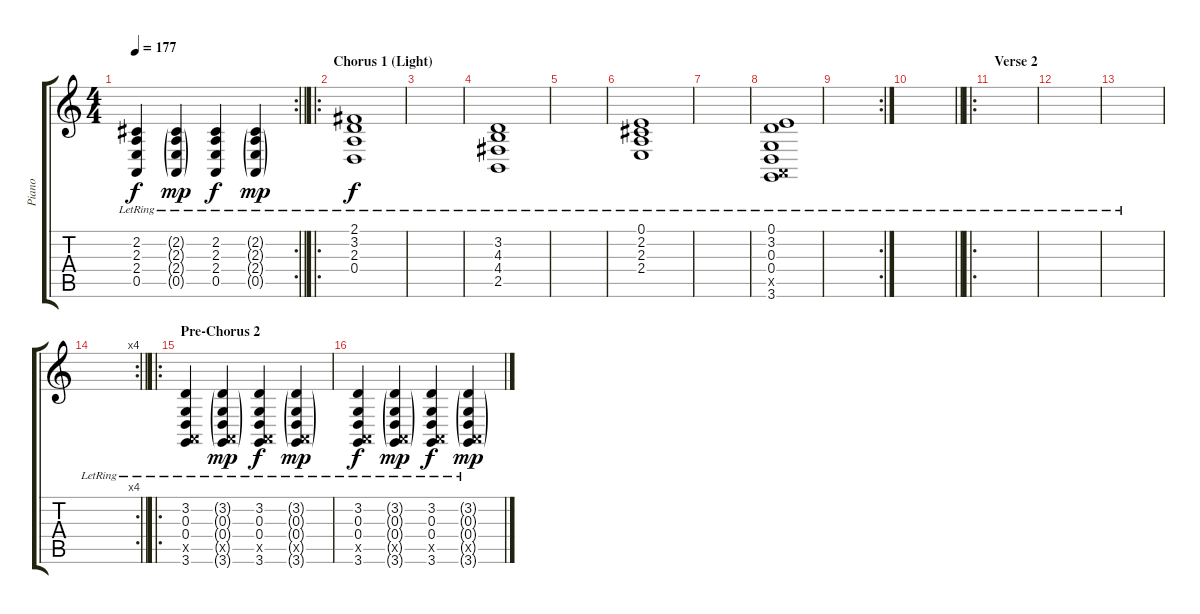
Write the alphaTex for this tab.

\track ("Piano" "Piano") {instrument electricgrandpiano}
\staff {score tabs}
\tuning (E4 B3 G3 D3 A2 E2) {hide}
\rc 2
\ts (4 4)
\tempo 177
\clef g2
\barLineRight lightlight
\ks c
(2.2{lr} 2.3{lr} 2.4{lr} 0.5{lr}).4{dy f} (2.2{g lr} 2.3{g lr} 2.4{g lr} 0.5{g lr}).4{dy mp} (2.2{lr} 2.3{lr} 2.4{lr} 0.5{lr}).4{dy f} (2.2{g lr} 2.3{g lr} 2.4{g lr} 0.5{g lr}).4{dy mp} |
\ro
\section ("" "Chorus 1 (Light)")
(2.1{lr} 3.2{lr} 2.3{lr} 0.4{lr}).1{dy f} |
|
(3.2{lr} 4.3{lr} 4.4{lr} 2.5{lr}).1 |
|
(0.1{lr} 2.2{lr} 2.3{lr} 2.4{lr}).1 |
|
(0.1{lr} 3.2{lr} 0.3{lr} 0.4{lr} 0.5{x} 3.6{lr}).1 |
\rc 2
|
\barLineRight lightlight
|
\ro
\section ("" "Verse 2")
|
|
|
\rc 4
\barLineRight lightlight
|
\ro
\section ("" "Pre-Chorus 2")
(3.2{lr} 0.3{lr} 0.4{lr} 0.5{x} 3.6{lr}).4 (3.2{g lr} 0.3{g lr} 0.4{g lr} 0.5{g x} 3.6{g lr}).4{dy mp} (3.2{lr} 0.3{lr} 0.4{lr} 0.5{x} 3.6{lr}).4{dy f} (3.2{g lr} 0.3{g lr} 0.4{g lr} 0.5{g x} 3.6{g lr}).4{dy mp} |
(3.2{lr} 0.3{lr} 0.4{lr} 0.5{x} 3.6{lr}).4{dy f} (3.2{g lr} 0.3{g lr} 0.4{g lr} 0.5{g x} 3.6{g lr}).4{dy mp} (3.2{lr} 0.3{lr} 0.4{lr} 0.5{x} 3.6{lr}).4{dy f} (3.2{g lr} 0.3{g lr} 0.4{g lr} 0.5{g x} 3.6{g lr}).4{dy mp}
